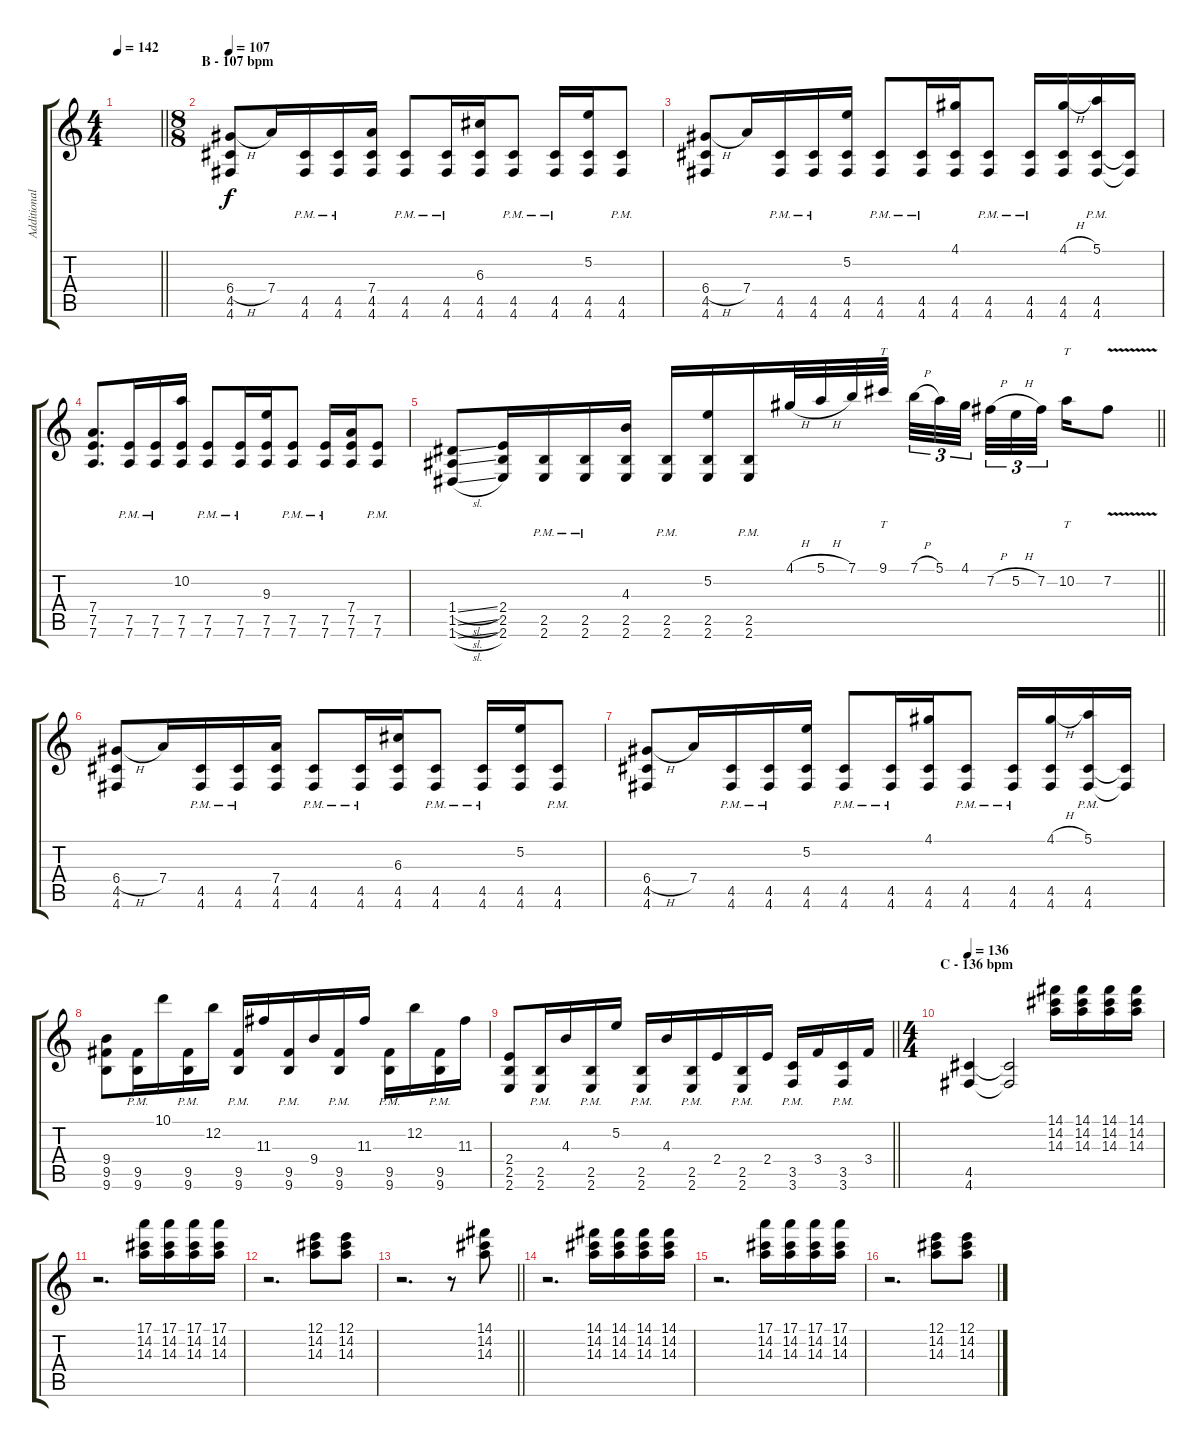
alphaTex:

\track ("Additional Guitar" "Additional") {instrument electricguitarjazz}
\staff {score tabs}
\tuning (E4 B3 G3 D3 A2 D2) {hide}
\ts (4 4)
\tempo 142
\clef g2
\barLineRight lightlight
\ks c
|
\ts (8 8)
\section ("" "B - 107 bpm")
\tempo 107
(6.4{h} 4.5 4.6).8{volume 14 balance 12 instrument overdrivenguitar} 7.4.16 (4.5{pm} 4.6{pm}).16 (4.5{pm} 4.6{pm}).16 (7.4 4.5 4.6).16 (4.5{pm} 4.6{pm}).8 (4.5{pm} 4.6{pm}).16 (6.3 4.5 4.6).16 (4.5{pm} 4.6{pm}).8 (4.5{pm} 4.6{pm}).16 (5.2 4.5 4.6).16 (4.5{pm} 4.6{pm}).8 |
(6.4{h} 4.5 4.6).8 7.4.16 (4.5{pm} 4.6{pm}).16 (4.5{pm} 4.6{pm}).16 (5.2 4.5 4.6).16 (4.5{pm} 4.6{pm}).8 (4.5{pm} 4.6{pm}).16 (4.1 4.5 4.6).16 (4.5{pm} 4.6{pm}).8 (4.5{pm} 4.6{pm}).16 (4.1{h} 4.5 4.6).16 (5.1 4.5{pm} 4.6{pm}).16 (4.5{t} 4.6{t}).16 |
(7.4 7.5 7.6).8{d} (7.5 7.6{pm}).16 (7.5{pm} 7.6{pm}).16 (10.2 7.5 7.6).16 (7.5{pm} 7.6{pm}).8 (7.5{pm} 7.6{pm}).16 (9.3 7.5 7.6).16 (7.5{pm} 7.6{pm}).8 (7.5{pm} 7.6{pm}).16 (7.4 7.5 7.6).16 (7.5{pm} 7.6{pm}).8 |
\barLineRight lightlight
(1.4{sl} 1.5{sl} 1.6{sl}).8 (2.4 2.5 2.6).16 (2.5{pm} 2.6{pm}).16 (2.5{pm} 2.6{pm}).16 (4.3 2.5 2.6).16 (2.5{pm} 2.6{pm}).16 (5.2 2.5 2.6).16 (2.5{pm} 2.6{pm}).16 4.1{h}.32 5.1{h}.32 7.1.32 9.1.32{tt beam splitsecondary} 7.1{h}.32{tu (3 2)} 5.1.32{tu (3 2)} 4.1.32{tu (3 2)} 7.2{h}.32{tu (3 2)} 5.2{h}.32{tu (3 2)} 7.2.32{tu (3 2) beam splitsecondary} 10.2.16{tt} 7.2{v}.8 |
(6.4{h} 4.5 4.6).8 7.4.16 (4.5{pm} 4.6{pm}).16 (4.5{pm} 4.6{pm}).16 (7.4 4.5 4.6).16 (4.5{pm} 4.6{pm}).8 (4.5{pm} 4.6{pm}).16 (6.3 4.5 4.6).16 (4.5{pm} 4.6{pm}).8 (4.5{pm} 4.6{pm}).16 (5.2 4.5 4.6).16 (4.5{pm} 4.6{pm}).8 |
(6.4{h} 4.5 4.6).8 7.4.16 (4.5{pm} 4.6{pm}).16 (4.5{pm} 4.6{pm}).16 (5.2 4.5 4.6).16 (4.5{pm} 4.6{pm}).8 (4.5{pm} 4.6{pm}).16 (4.1 4.5 4.6).16 (4.5{pm} 4.6{pm}).8 (4.5{pm} 4.6{pm}).16 (4.1{h} 4.5 4.6).16 (5.1 4.5{pm} 4.6{pm}).16 (4.5{t} 4.6{t}).16 |
(9.4 9.5 9.6).8 (9.5{pm} 9.6{pm}).16 10.1.16 (9.5{pm} 9.6{pm}).16 12.2.16 (9.5{pm} 9.6{pm}).16 11.3.16 (9.5{pm} 9.6{pm}).16 9.4.16 (9.5{pm} 9.6{pm}).16 11.3.16 (9.5{pm} 9.6{pm}).16 12.2.16 (9.5{pm} 9.6{pm}).16 11.3.16 |
\barLineRight lightlight
(2.4 2.5 2.6).8 (2.5{pm} 2.6{pm}).16 4.3.16 (2.5{pm} 2.6{pm}).16 5.2.16 (2.5{pm} 2.6{pm}).16 4.3.16 (2.5{pm} 2.6{pm}).16 2.4.16 (2.5{pm} 2.6{pm}).16 2.4.16 (3.5{pm} 3.6{pm}).16 3.4.16 (3.5{pm} 3.6{pm}).16 3.4.16 |
\ts (4 4)
\section ("" "C - 136 bpm")
\tempo 136
(4.5 4.6).4 (4.5{t} 4.6{t}).2{volume 0} (14.1 14.2 14.3).16{volume 13 balance 8 instrument electricguitarjazz} (14.1 14.2 14.3).16 (14.1 14.2 14.3).16 (14.1 14.2 14.3).16 |
r.2{d} (17.1 14.2 14.3).16 (17.1 14.2 14.3).16 (17.1 14.2 14.3).16 (17.1 14.2 14.3).16 |
r.2{d} (12.1 14.2 14.3).8 (12.1 14.2 14.3).8 |
\barLineRight lightlight
r.2{d} r.8 (14.1 14.2 14.3).8 |
r.2{d} (14.1 14.2 14.3).16 (14.1 14.2 14.3).16 (14.1 14.2 14.3).16 (14.1 14.2 14.3).16 |
r.2{d} (17.1 14.2 14.3).16 (17.1 14.2 14.3).16 (17.1 14.2 14.3).16 (17.1 14.2 14.3).16 |
r.2{d} (12.1 14.2 14.3).8 (12.1 14.2 14.3).8
